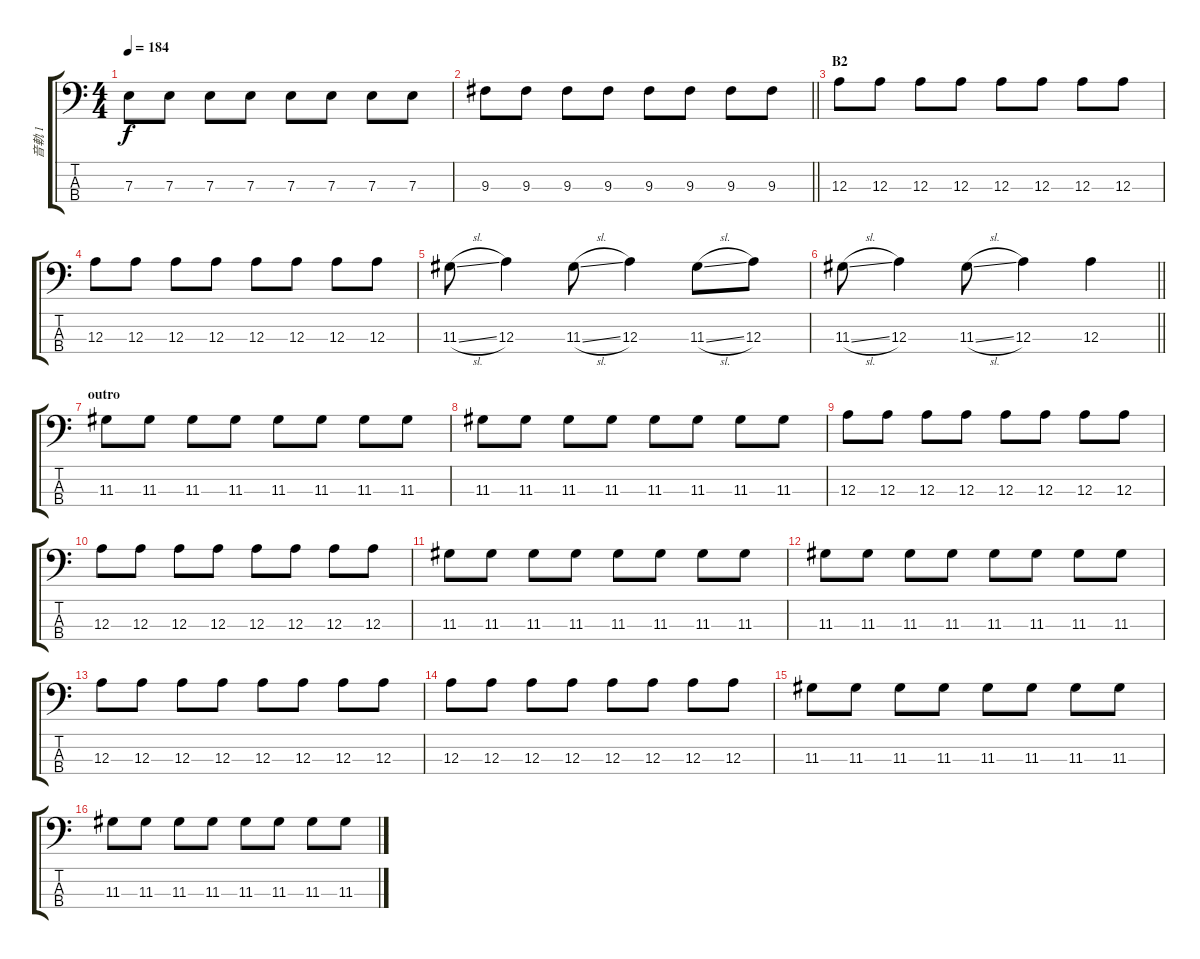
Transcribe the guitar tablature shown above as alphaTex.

\track ("音軌 1" "音軌 1") {instrument electricbassfinger}
\staff {score tabs}
\tuning (G2 D2 A1 E1) {hide}
\ts (4 4)
\tempo 184
\clef f4
\ks c
7.3.8{dy f} 7.3.8 7.3.8 7.3.8 7.3.8 7.3.8 7.3.8 7.3.8 |
\barLineRight lightlight
9.3.8 9.3.8 9.3.8 9.3.8 9.3.8 9.3.8 9.3.8 9.3.8 |
\section ("" "B2")
12.3.8 12.3.8 12.3.8 12.3.8 12.3.8 12.3.8 12.3.8 12.3.8 |
12.3.8 12.3.8 12.3.8 12.3.8 12.3.8 12.3.8 12.3.8 12.3.8 |
11.3{sl}.8 12.3.4 11.3{sl}.8 12.3.4 11.3{sl}.8 12.3.8 |
\barLineRight lightlight
11.3{sl}.8 12.3.4 11.3{sl}.8 12.3.4 12.3.4 |
\section ("" "outro")
11.3.8 11.3.8 11.3.8 11.3.8 11.3.8 11.3.8 11.3.8 11.3.8 |
11.3.8 11.3.8 11.3.8 11.3.8 11.3.8 11.3.8 11.3.8 11.3.8 |
12.3.8 12.3.8 12.3.8 12.3.8 12.3.8 12.3.8 12.3.8 12.3.8 |
12.3.8 12.3.8 12.3.8 12.3.8 12.3.8 12.3.8 12.3.8 12.3.8 |
11.3.8 11.3.8 11.3.8 11.3.8 11.3.8 11.3.8 11.3.8 11.3.8 |
11.3.8 11.3.8 11.3.8 11.3.8 11.3.8 11.3.8 11.3.8 11.3.8 |
12.3.8 12.3.8 12.3.8 12.3.8 12.3.8 12.3.8 12.3.8 12.3.8 |
12.3.8 12.3.8 12.3.8 12.3.8 12.3.8 12.3.8 12.3.8 12.3.8 |
11.3.8 11.3.8 11.3.8 11.3.8 11.3.8 11.3.8 11.3.8 11.3.8 |
11.3.8 11.3.8 11.3.8 11.3.8 11.3.8 11.3.8 11.3.8 11.3.8
